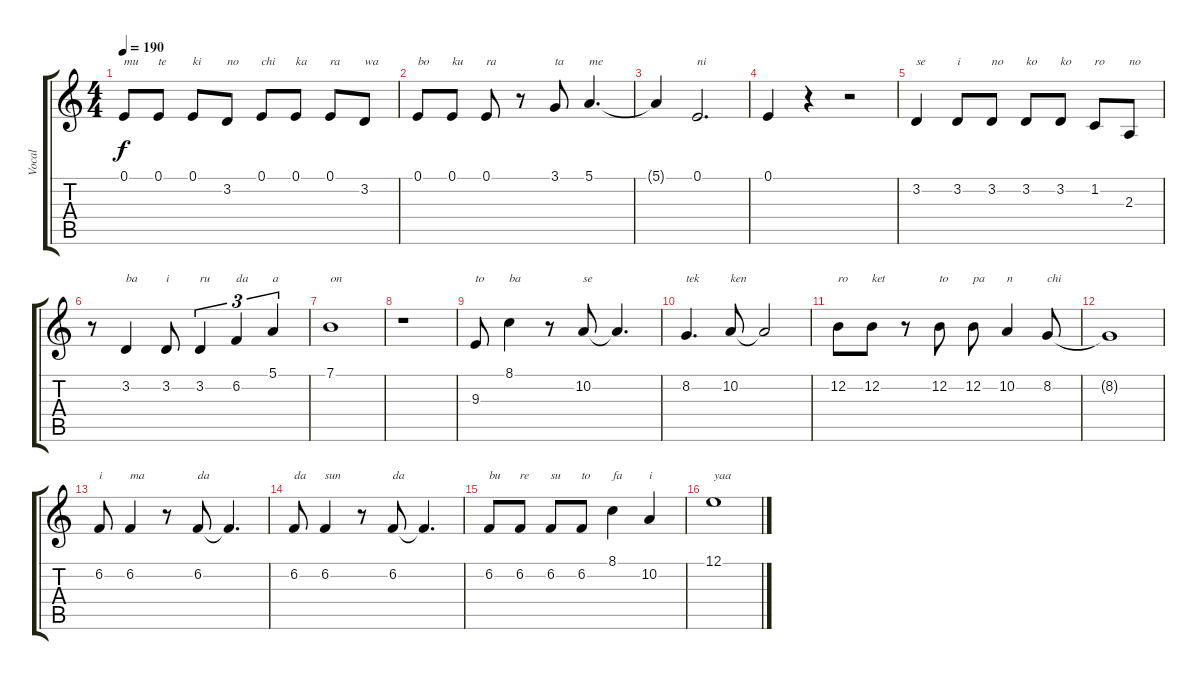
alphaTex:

\track ("Vocal" "Vocal") {instrument accordion}
\staff {score tabs}
\tuning (E4 B3 G3 D3 A2 E2) {hide}
\ts (4 4)
\tempo 190
\clef g2
\ks c
0.1.8{txt "mu" dy f} 0.1.8{txt "te"} 0.1.8{txt "ki"} 3.2.8{txt "no"} 0.1.8{txt "chi"} 0.1.8{txt "ka"} 0.1.8{txt "ra"} 3.2.8{txt "wa"} |
0.1.8{txt "bo"} 0.1.8{txt "ku"} 0.1.8{txt "ra"} r.8 3.1.8{txt "ta"} 5.1.4{d txt "me"} |
5.1{t}.4 0.1.2{d txt "ni"} |
0.1.4 r.4 r.2 |
3.2.4{txt "se"} 3.2.8{txt "i"} 3.2.8{txt "no"} 3.2.8{txt "ko"} 3.2.8{txt "ko"} 1.2.8{txt "ro"} 2.3.8{txt "no"} |
r.8 3.2.4{txt "ba"} 3.2.8{txt "i"} 3.2.4{tu (3 2) txt "ru"} 6.2.4{tu (3 2) txt "da"} 5.1.4{tu (3 2) txt "a"} |
7.1.1{txt "on"} |
r.1 |
9.3.8{txt "to"} 8.1.4{txt "ba"} r.8 10.2.8{txt "se"} 10.2{t}.4{d} |
8.2.4{d txt "tek"} 10.2.8{txt "ken"} 10.2{t}.2 |
12.2.8{txt "ro"} 12.2.8{txt "ket"} r.8 12.2.8{txt "to"} 12.2.8{txt "pa"} 10.2.4{txt "n"} 8.2.8{txt "chi"} |
8.2{t}.1 |
6.2.8{txt "i"} 6.2.4{txt "ma"} r.8 6.2.8{txt "da"} 6.2{t}.4{d} |
6.2.8{txt "da"} 6.2.4{txt "sun"} r.8 6.2.8{txt "da"} 6.2{t}.4{d} |
6.2.8{txt "bu"} 6.2.8{txt "re"} 6.2.8{txt "su"} 6.2.8{txt "to"} 8.1.4{txt "fa"} 10.2.4{txt "i"} |
12.1.1{txt "yaa"}
